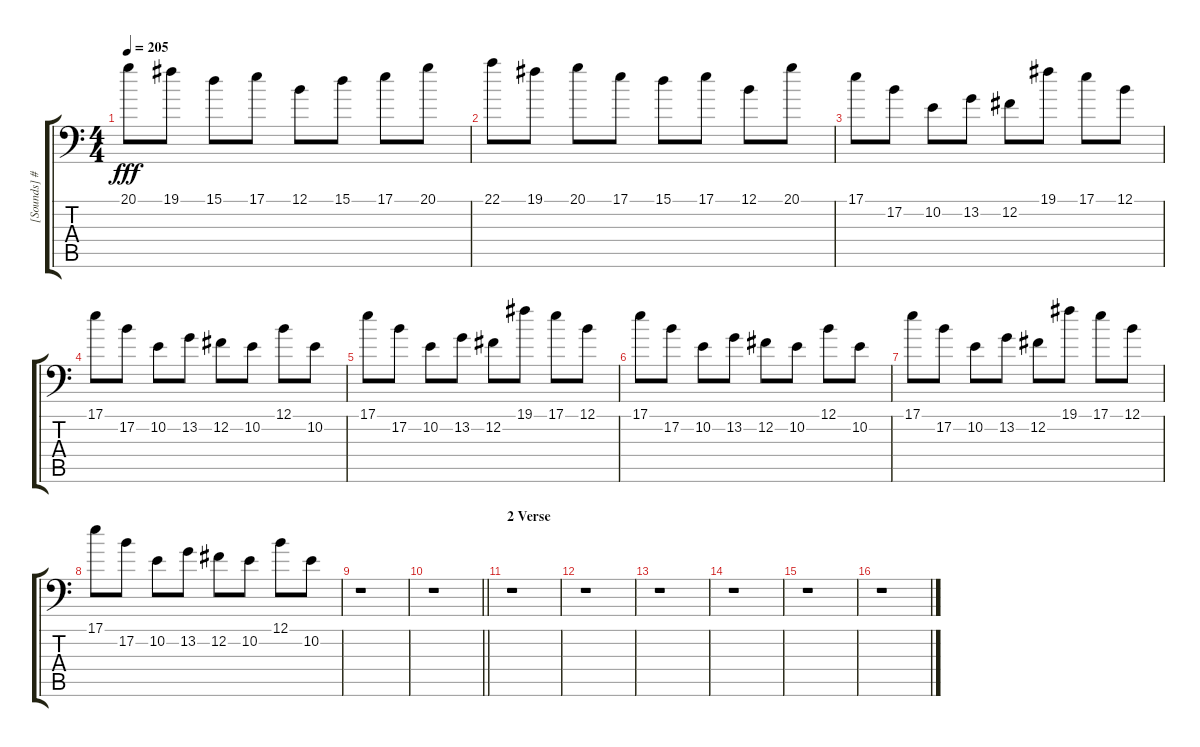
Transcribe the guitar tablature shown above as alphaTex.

\track ("[Sounds] #2" "[Sounds] #") {instrument electricpiano1}
\staff {score tabs}
\tuning (B3 Gb3 D3 A2 E2 A1) {hide}
\ts (4 4)
\tempo 205
\clef f4
\ks c
20.1.8{dy fff} 19.1.8 15.1.8 17.1.8 12.1.8 15.1.8 17.1.8 20.1.8 |
22.1.8 19.1.8 20.1.8 17.1.8 15.1.8 17.1.8 12.1.8 20.1.8 |
17.1.8 17.2.8 10.2.8 13.2.8 12.2.8 19.1.8 17.1.8 12.1.8 |
17.1.8 17.2.8 10.2.8 13.2.8 12.2.8 10.2.8 12.1.8 10.2.8 |
17.1.8 17.2.8 10.2.8 13.2.8 12.2.8 19.1.8 17.1.8 12.1.8 |
17.1.8 17.2.8 10.2.8 13.2.8 12.2.8 10.2.8 12.1.8 10.2.8 |
17.1.8 17.2.8 10.2.8 13.2.8 12.2.8 19.1.8 17.1.8 12.1.8 |
17.1.8 17.2.8 10.2.8 13.2.8 12.2.8 10.2.8 12.1.8 10.2.8 |
r.1 |
\barLineRight lightlight
r.1 |
\section ("" "2 Verse")
r.1 |
r.1 |
r.1 |
r.1 |
r.1 |
r.1
